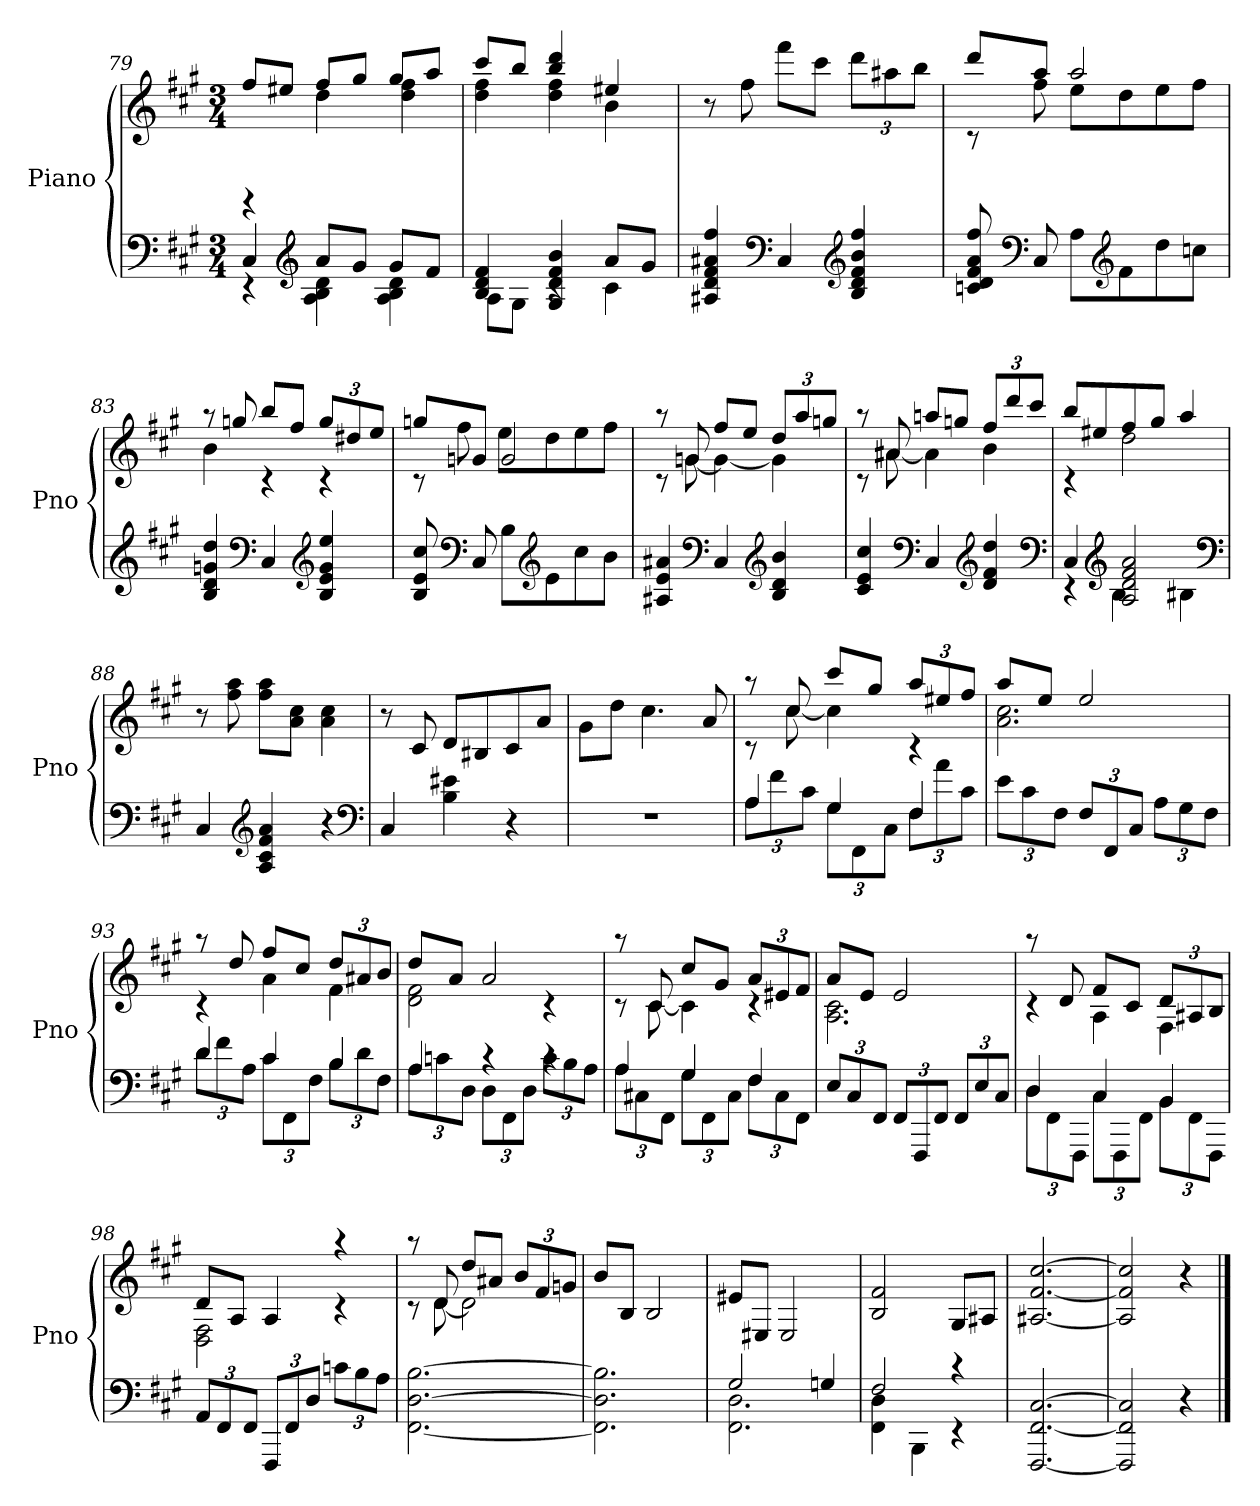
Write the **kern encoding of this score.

**kern	**kern
*part1	*part1
*staff2	*staff1
*I"Piano	*
*I'Pno	*
*clefF4	*clefG2
*k[f#c#g#]	*k[f#c#g#]
*M3/4	*M3/4
=79	=79
*^	*^
4C#	4rEE	8ff#L	4rEE
.	.	8ee#XJ	.
*clefG2	*	*	*
8aL	4A 4B 4d	8ff#L	4dd
8g#J	.	8gg#J	.
8g#L	4A 4B 4d	8gg#L	4dd 4ff#
8f#J	.	8aaJ	.
=80	=80	=80	=80
4B 4d 4f#	8AL	8ccc#L	4dd 4ff#
.	8G#J	8bbJ	.
4G# 4d 4f# 4b	4rc	4bb 4ddd	4dd 4ff#
8aL	4c#	4ee#X	4b
8g#J	.	.	.
*v	*v	*	*
*	*v	*v
=81	=81
4A#X 4d 4f# 4a#X 4ff#	8r
.	8ff#
*clefF4	*
4C#	8fff#L
.	8ccc#J
*clefG2	*
4B 4d 4f# 4b 4ff#	12dddL
.	12aa#X
.	12bbJ
=82	=82
*	*^
8cn 8d 8f# 8a 8ff#	8dddL	8rc
*clefF4	*	*
8C#	8aaJ	8ff#
8AL	2aa	8eeL
*clefG2	*	*
8f#	.	8dd
8dd	.	8ee
8ccnJ	.	8ff#J
=83	=83	=83
4B 4d 4gn 4dd	8raa	4b
.	8ggn	.
*clefF4	*	*
4C#	8bbL	4rc
.	8ff#J	.
*clefG2	*	*
4B 4e 4g 4ee	12ggL	4rc
.	12dd#X	.
.	12eeJ	.
=84	=84	=84
8B 8e 8cc#	8ggnL	8rc
*clefF4	*	*
8C#	8gnJ	8ff#
8BL	2g	8eeL
*clefG2	*	*
8e	.	8dd
8cc#	.	8ee
8bJ	.	8ff#J
=85	=85	=85
4A#X 4e 4a#X	8raa	8rc
.	8gn	[8g
*clefF4	*	*
4C#	8ff#L	4g_
.	8eeJ	.
*clefG2	*	*
4B 4d 4b	12ddL	4g]
.	12aa	.
.	12ggnJ	.
=86	=86	=86
4c# 4e 4cc#	8raa	8rc
.	8a#X	[8a#X
*clefF4	*	*
4C#	8aanL	4a#]
.	8ggnJ	.
*clefG2	*	*
4d 4f# 4dd	12ff#L	4b
.	12ddd	.
.	12ccc#J	.
*clefF4	*	*
=87	=87	=87
*^	*	*
4C#	4rEE	8bbL	4rc
.	.	8ee#X	.
*clefG2	*	*	*
2A 2d 2f# 2a	4B	8ff#	2dd
.	.	8gg#J	.
.	4B#X	4aa	.
*v	*v	*	*
*	*v	*v
*clefF4	*
=88	=88
4C#	8r
.	8ff# 8aa
*clefG2	*
4A 4c# 4f# 4a	8ff# 8aaL
.	8a 8cc#J
4r	4a 4cc#
*clefF4	*
=89	=89
4C#	8r
.	8c#
4B 4e#X	8dL
.	8B#X
4r	8c#
.	8aJ
=90	=90
2.r	8g#L
.	8ddJ
.	4.cc#
.	8a
=91	=91
*^	*^
4A	12AL	8raa	8rc
.	12f#	.	.
.	.	8cc#	[8cc#
.	12c#J	.	.
4G#	12G#L	8ccc#L	4cc#]
.	12FF#	.	.
.	.	8gg#J	.
.	12C#J	.	.
4F#	12F#L	12aaL	4rc
.	12a	12ee#X	.
.	12c#J	12ff#J	.
*v	*v	*	*
=92	=92	=92
12eL	8aaL	2.a 2.cc#
12c#	.	.
.	8eeJ	.
12F#J	.	.
12F#L	2ee	.
12FF#	.	.
12C#J	.	.
12AL	.	.
12G#	.	.
12F#J	.	.
=93	=93	=93
*^	*	*
4d	12dL	8raa	4rc
.	12f#	.	.
.	.	8dd	.
.	12AJ	.	.
4c#	12c#L	8ff#L	4a
.	12FF#	.	.
.	.	8cc#J	.
.	12F#J	.	.
4B	12BL	12ddL	4f#
.	12d	12a#X	.
.	12F#J	12bJ	.
=94	=94	=94	=94
4A	12AL	8ddL	2d 2f#
.	12cn	.	.
.	.	8aJ	.
.	12DJ	.	.
4rc	12DL	2a	.
.	12FF#	.	.
.	12DJ	.	.
4rc	12cL	.	4rc
.	12B	.	.
.	12AJ	.	.
=95	=95	=95	=95
4A	12AL	8raa	8rc
.	12C#X	.	.
.	.	8c#	[8c#
.	12FF#J	.	.
4G#	12G#L	8cc#L	4c#]
.	12FF#	.	.
.	.	8g#J	.
.	12C#J	.	.
4F#	12F#L	12aL	4rc
.	12C#	12e#X	.
.	12FF#J	12f#J	.
*v	*v	*	*
=96	=96	=96
12EL	8aL	2.A 2.c#
12C#	.	.
.	8eJ	.
12FF#J	.	.
12FF#L	2e	.
12FFF#	.	.
12FF#J	.	.
12FF#L	.	.
12E	.	.
12C#J	.	.
=97	=97	=97
*^	*	*
4D	12DL	8raa	4rc
.	12FF#	.	.
.	.	8d	.
.	12FFF#J	.	.
4C#	12C#L	8f#L	4A
.	12FFF#	.	.
.	.	8c#J	.
.	12FF#J	.	.
4BB	12BBL	12dL	4F#
.	12FF#	12A#X	.
.	12FFF#J	12BJ	.
*v	*v	*	*
=98	=98	=98
12AAL	8dL	2D 2F#
12FF#	.	.
.	8AJ	.
12FF#J	.	.
12FFF#L	4A	.
12FF#	.	.
12DJ	.	.
12cnL	4raa	4rc
12B	.	.
12AJ	.	.
=99	=99	=99
[2.FF# [2.D [2.B	8raa	8rc
.	8d	[8d
.	8ddL	2d]
.	8a#XJ	.
.	12bL	.
.	12f#	.
.	12gnJ	.
*	*v	*v
=100	=100
2.FF#] 2.D] 2.B]	8bL
.	8BJ
.	2B
=101	=101
*^	*
2G#	2.FF# 2.D	8e#XL
.	.	8E#XJ
.	.	2E#
4Gn	.	.
=102	=102	=102
2F#	4FF# 4D	2B 2f#
.	4BBB	.
4rc	4rEE	8G#L
.	.	8A#XJ
*v	*v	*
=103	=103
[2.FFF# [2.FF# [2.C#	[2.A#X [2.f# [2.cc#
=104	=104
2FFF#] 2FF#] 2C#]	2A#] 2f#] 2cc#]
4r	4r
==	==
*-	*-
